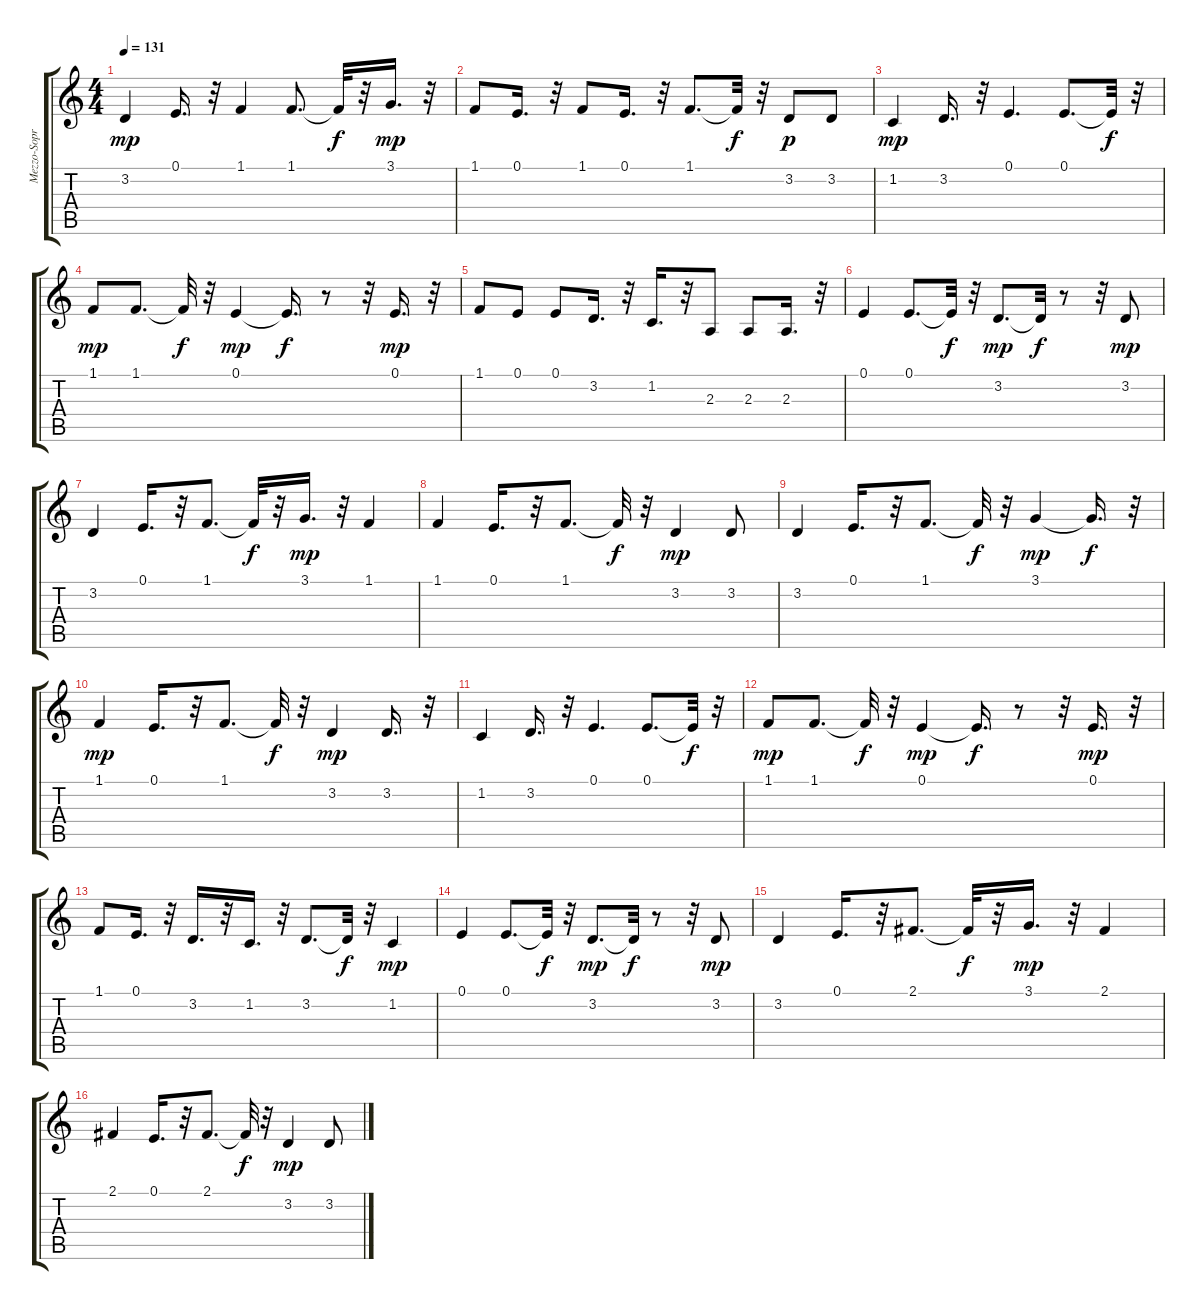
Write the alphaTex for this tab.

\track ("Mezzo-Soprano" "Mezzo-Sopr") {instrument clarinet}
\staff {score tabs}
\tuning (E4 B3 G3 D3 A2 E2) {hide}
\ts (4 4)
\tempo 131
\clef g2
\ks c
3.2.4{dy mp} 0.1.16{d} r.32 1.1.4 1.1.8{d} 1.1{t}.32{dy f} r.32 3.1.16{d dy mp} r.32 |
1.1.8 0.1.16{d} r.32 1.1.8 0.1.16{d} r.32 1.1.8{d} 1.1{t}.32{dy f} r.32 3.2.8{dy p} 3.2.8 |
1.2.4{dy mp} 3.2.16{d} r.32 0.1.4{d} 0.1.8{d} 0.1{t}.32{dy f} r.32 |
1.1.8{dy mp} 1.1.8{d} 1.1{t}.32{dy f} r.32 0.1.4{dy mp} 0.1{t}.16{d dy f} r.8 r.32 0.1.16{d dy mp} r.32 |
1.1.8 0.1.8 0.1.8 3.2.16{d} r.32 1.2.16{d} r.32 2.3.8 2.3.8 2.3.16{d} r.32 |
0.1.4 0.1.8{d} 0.1{t}.32{dy f} r.32 3.2.8{d dy mp} 3.2{t}.32{dy f} r.8 r.32 3.2.8{dy mp} |
3.2.4 0.1.16{d} r.32 1.1.8{d} 1.1{t}.32{dy f} r.32 3.1.16{d dy mp} r.32 1.1.4 |
1.1.4 0.1.16{d} r.32 1.1.8{d} 1.1{t}.32{dy f} r.32 3.2.4{dy mp} 3.2.8 |
3.2.4 0.1.16{d} r.32 1.1.8{d} 1.1{t}.32{dy f} r.32 3.1.4{dy mp} 3.1{t}.16{d dy f} r.32 |
1.1.4{dy mp} 0.1.16{d} r.32 1.1.8{d} 1.1{t}.32{dy f} r.32 3.2.4{dy mp} 3.2.16{d} r.32 |
1.2.4 3.2.16{d} r.32 0.1.4{d} 0.1.8{d} 0.1{t}.32{dy f} r.32 |
1.1.8{dy mp} 1.1.8{d} 1.1{t}.32{dy f} r.32 0.1.4{dy mp} 0.1{t}.16{d dy f} r.8 r.32 0.1.16{d dy mp} r.32 |
1.1.8 0.1.16{d} r.32 3.2.16{d} r.32 1.2.16{d} r.32 3.2.8{d} 3.2{t}.32{dy f} r.32 1.2.4{dy mp} |
0.1.4 0.1.8{d} 0.1{t}.32{dy f} r.32 3.2.8{d dy mp} 3.2{t}.32{dy f} r.8 r.32 3.2.8{dy mp} |
3.2.4 0.1.16{d} r.32 2.1.8{d} 2.1{t}.32{dy f} r.32 3.1.16{d dy mp} r.32 2.1.4 |
2.1.4 0.1.16{d} r.32 2.1.8{d} 2.1{t}.32{dy f} r.32 3.2.4{dy mp} 3.2.8
